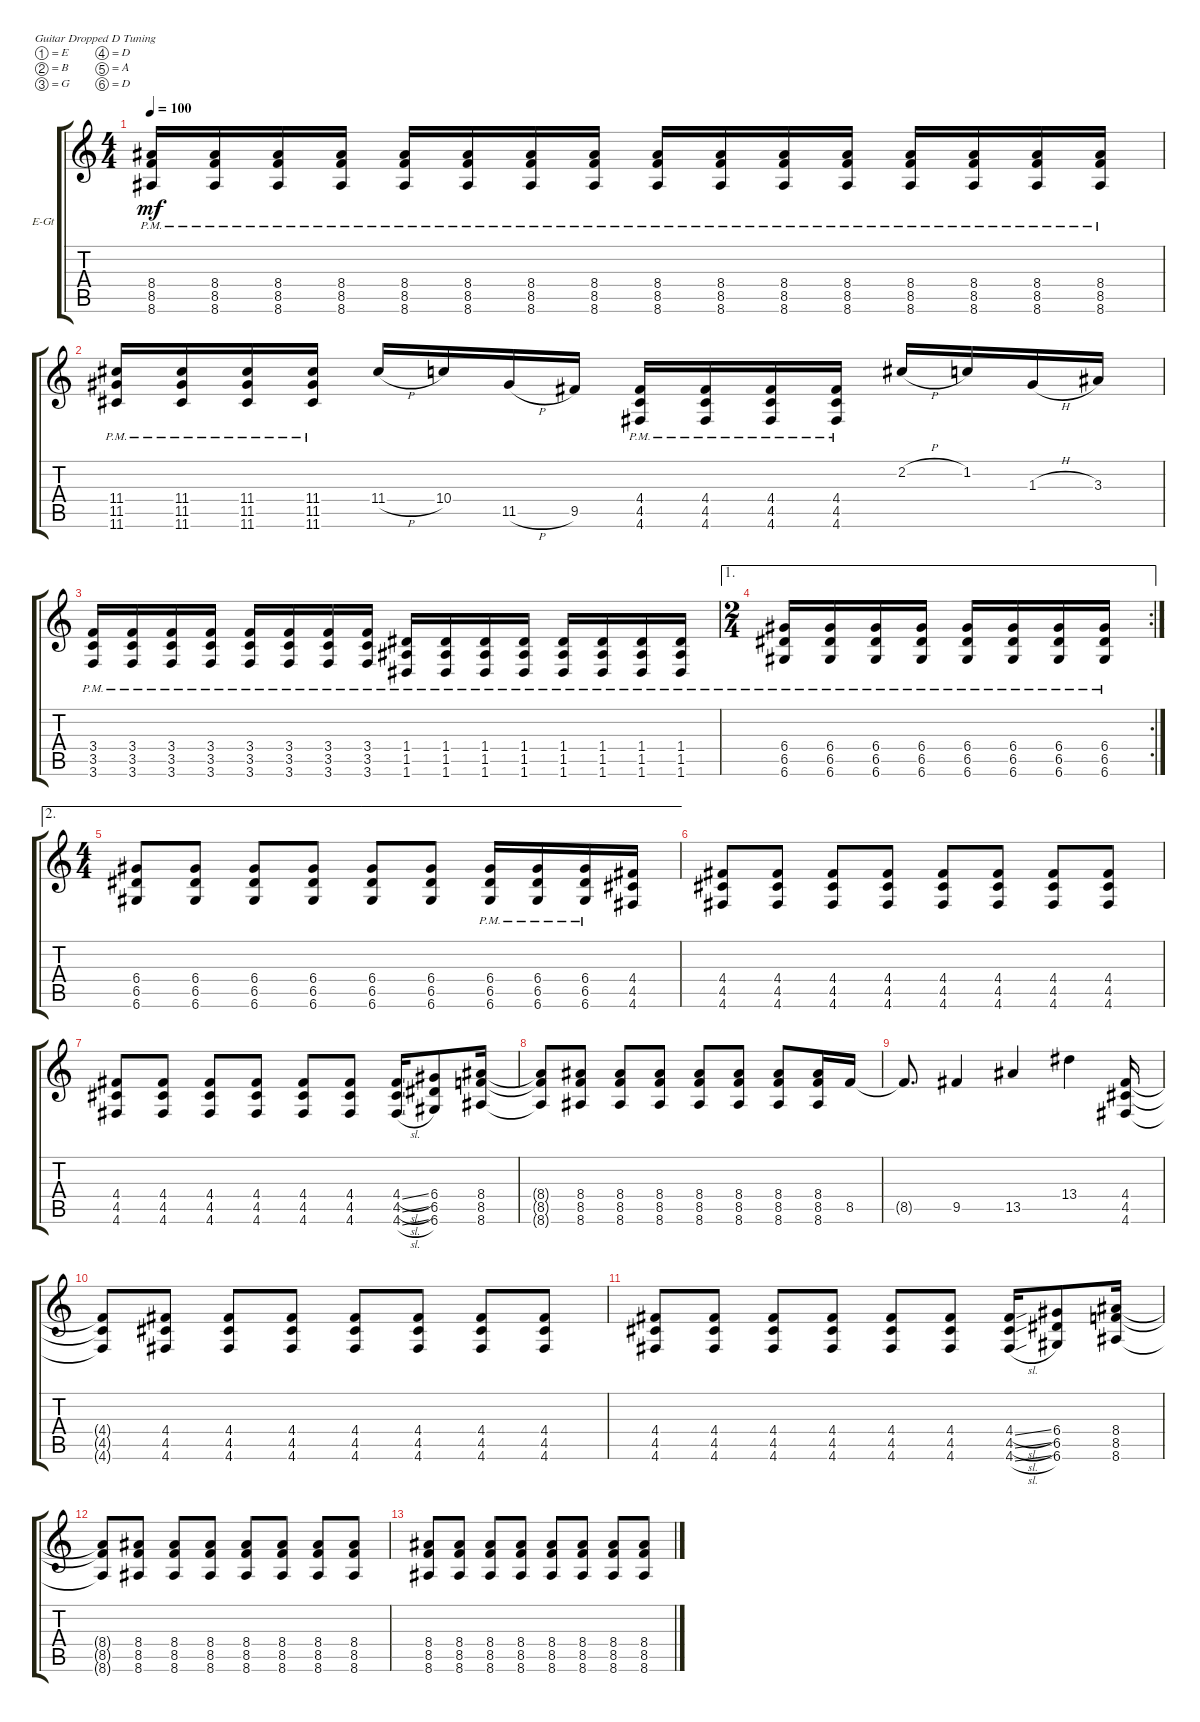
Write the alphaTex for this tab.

\defaultSystemsLayout 4
\bracketExtendMode groupsimilarinstruments
\firstSystemTrackNameOrientation horizontal
\otherSystemsTrackNameOrientation horizontal
\track ("Electric Guitar" "E-Gt") {instrument acousticgrandpiano}
\staff {score tabs}
\tuning (E4 B3 G3 D3 A2 D2)
\displaytranspose 12
\ts (4 4)
\tempo 100
\clef g2
\ks c
(8.6{pm} 8.5{pm} 8.4{pm}).16{dy mf} (8.6{pm} 8.5{pm} 8.4{pm}).16 (8.6{pm} 8.5{pm} 8.4{pm}).16 (8.6{pm} 8.5{pm} 8.4{pm}).16 (8.6{pm} 8.5{pm} 8.4{pm}).16 (8.6{pm} 8.5{pm} 8.4{pm}).16 (8.6{pm} 8.5{pm} 8.4{pm}).16 (8.6{pm} 8.5{pm} 8.4{pm}).16 (8.6{pm} 8.5{pm} 8.4{pm}).16 (8.6{pm} 8.5{pm} 8.4{pm}).16 (8.6{pm} 8.5{pm} 8.4{pm}).16 (8.6{pm} 8.5{pm} 8.4{pm}).16 (8.6{pm} 8.5{pm} 8.4{pm}).16 (8.6{pm} 8.5{pm} 8.4{pm}).16 (8.6{pm} 8.5{pm} 8.4{pm}).16 (8.6{pm} 8.5{pm} 8.4{pm}).16 |
(11.6{pm} 11.5{pm} 11.4{pm}).16 (11.6{pm} 11.5{pm} 11.4{pm}).16 (11.6{pm} 11.5{pm} 11.4{pm}).16 (11.6{pm} 11.5{pm} 11.4{pm}).16 11.4{h}.16 10.4.16 11.5{h}.16 9.5.16 (4.6{pm} 4.5{pm} 4.4{pm}).16 (4.6{pm} 4.5{pm} 4.4{pm}).16 (4.6{pm} 4.5{pm} 4.4{pm}).16 (4.6{pm} 4.5{pm} 4.4{pm}).16 2.2{h}.16 1.2.16 1.3{h}.16 3.3.16 |
(3.6{pm} 3.5{pm} 3.4{pm}).16 (3.6{pm} 3.5{pm} 3.4{pm}).16 (3.6{pm} 3.5{pm} 3.4{pm}).16 (3.6{pm} 3.5{pm} 3.4{pm}).16 (3.6{pm} 3.5{pm} 3.4{pm}).16 (3.6{pm} 3.5{pm} 3.4{pm}).16 (3.6{pm} 3.5{pm} 3.4{pm}).16 (3.6{pm} 3.5{pm} 3.4{pm}).16 (1.4{pm} 1.5{pm} 1.6{pm}).16 (1.4{pm} 1.5{pm} 1.6{pm}).16 (1.4{pm} 1.5{pm} 1.6{pm}).16 (1.4{pm} 1.5{pm} 1.6{pm}).16 (1.4{pm} 1.5{pm} 1.6{pm}).16 (1.4{pm} 1.5{pm} 1.6{pm}).16 (1.4{pm} 1.5{pm} 1.6{pm}).16 (1.4{pm} 1.5{pm} 1.6{pm}).16 |
\ae 1
\rc 2
\ts (2 4)
(6.6{pm} 6.5{pm} 6.4{pm}).16 (6.6{pm} 6.5{pm} 6.4{pm}).16 (6.6{pm} 6.5{pm} 6.4{pm}).16 (6.6{pm} 6.5{pm} 6.4{pm}).16 (6.6{pm} 6.5{pm} 6.4{pm}).16 (6.6{pm} 6.5{pm} 6.4{pm}).16 (6.6{pm} 6.5{pm} 6.4{pm}).16 (6.6{pm} 6.5{pm} 6.4{pm}).16 |
\ae 2
\ts (4 4)
(6.6 6.5 6.4).8 (6.6 6.5 6.4).8 (6.6 6.5 6.4).8 (6.6 6.5 6.4).8 (6.6 6.5 6.4).8 (6.6 6.5 6.4).8 (6.6{pm} 6.5{pm} 6.4{pm}).16 (6.6{pm} 6.5{pm} 6.4{pm}).16 (6.4{pm} 6.5{pm} 6.6{pm}).16 (4.4 4.5 4.6).16 |
(4.6 4.5 4.4).8 (4.4 4.5 4.6).8 (4.4 4.5 4.6).8 (4.4 4.5 4.6).8 (4.4 4.5 4.6).8 (4.4 4.5 4.6).8 (4.4 4.5 4.6).8 (4.4 4.5 4.6).8 |
(4.4 4.5 4.6).8 (4.4 4.5 4.6).8 (4.4 4.5 4.6).8 (4.4 4.5 4.6).8 (4.4 4.5 4.6).8 (4.4 4.5 4.6).8 (4.4{sl} 4.5{sl} 4.6{sl}).16 (6.5 6.6 6.4).8 (8.4 8.5 8.6).16 |
(8.4{t} 8.5{t} 8.6{t}).8 (8.4 8.5 8.6).8 (8.4 8.5 8.6).8 (8.4 8.5 8.6).8 (8.4 8.5 8.6).8 (8.4 8.5 8.6).8 (8.4 8.5 8.6).8 (8.4 8.5 8.6).16 8.5.16 |
8.5{t}.8{d} 9.5.4 13.5.4 13.4.4 (4.4 4.5 4.6).16 |
(4.6{t} 4.5{t} 4.4{t}).8 (4.4 4.5 4.6).8 (4.4 4.5 4.6).8 (4.4 4.5 4.6).8 (4.4 4.5 4.6).8 (4.4 4.5 4.6).8 (4.4 4.5 4.6).8 (4.4 4.5 4.6).8 |
(4.4 4.5 4.6).8 (4.4 4.5 4.6).8 (4.4 4.5 4.6).8 (4.4 4.5 4.6).8 (4.4 4.5 4.6).8 (4.4 4.5 4.6).8 (4.4{sl} 4.5{sl} 4.6{sl}).16 (6.5 6.6 6.4).8 (8.4 8.5 8.6).16 |
(8.4{t} 8.5{t} 8.6{t}).8 (8.4 8.5 8.6).8 (8.4 8.5 8.6).8 (8.4 8.5 8.6).8 (8.4 8.5 8.6).8 (8.4 8.5 8.6).8 (8.4 8.5 8.6).8 (8.4 8.5 8.6).8 |
(8.4 8.5 8.6).8 (8.4 8.5 8.6).8 (8.4 8.5 8.6).8 (8.4 8.5 8.6).8 (8.4 8.5 8.6).8 (8.4 8.5 8.6).8 (8.4 8.5 8.6).8 (8.4 8.5 8.6).8
